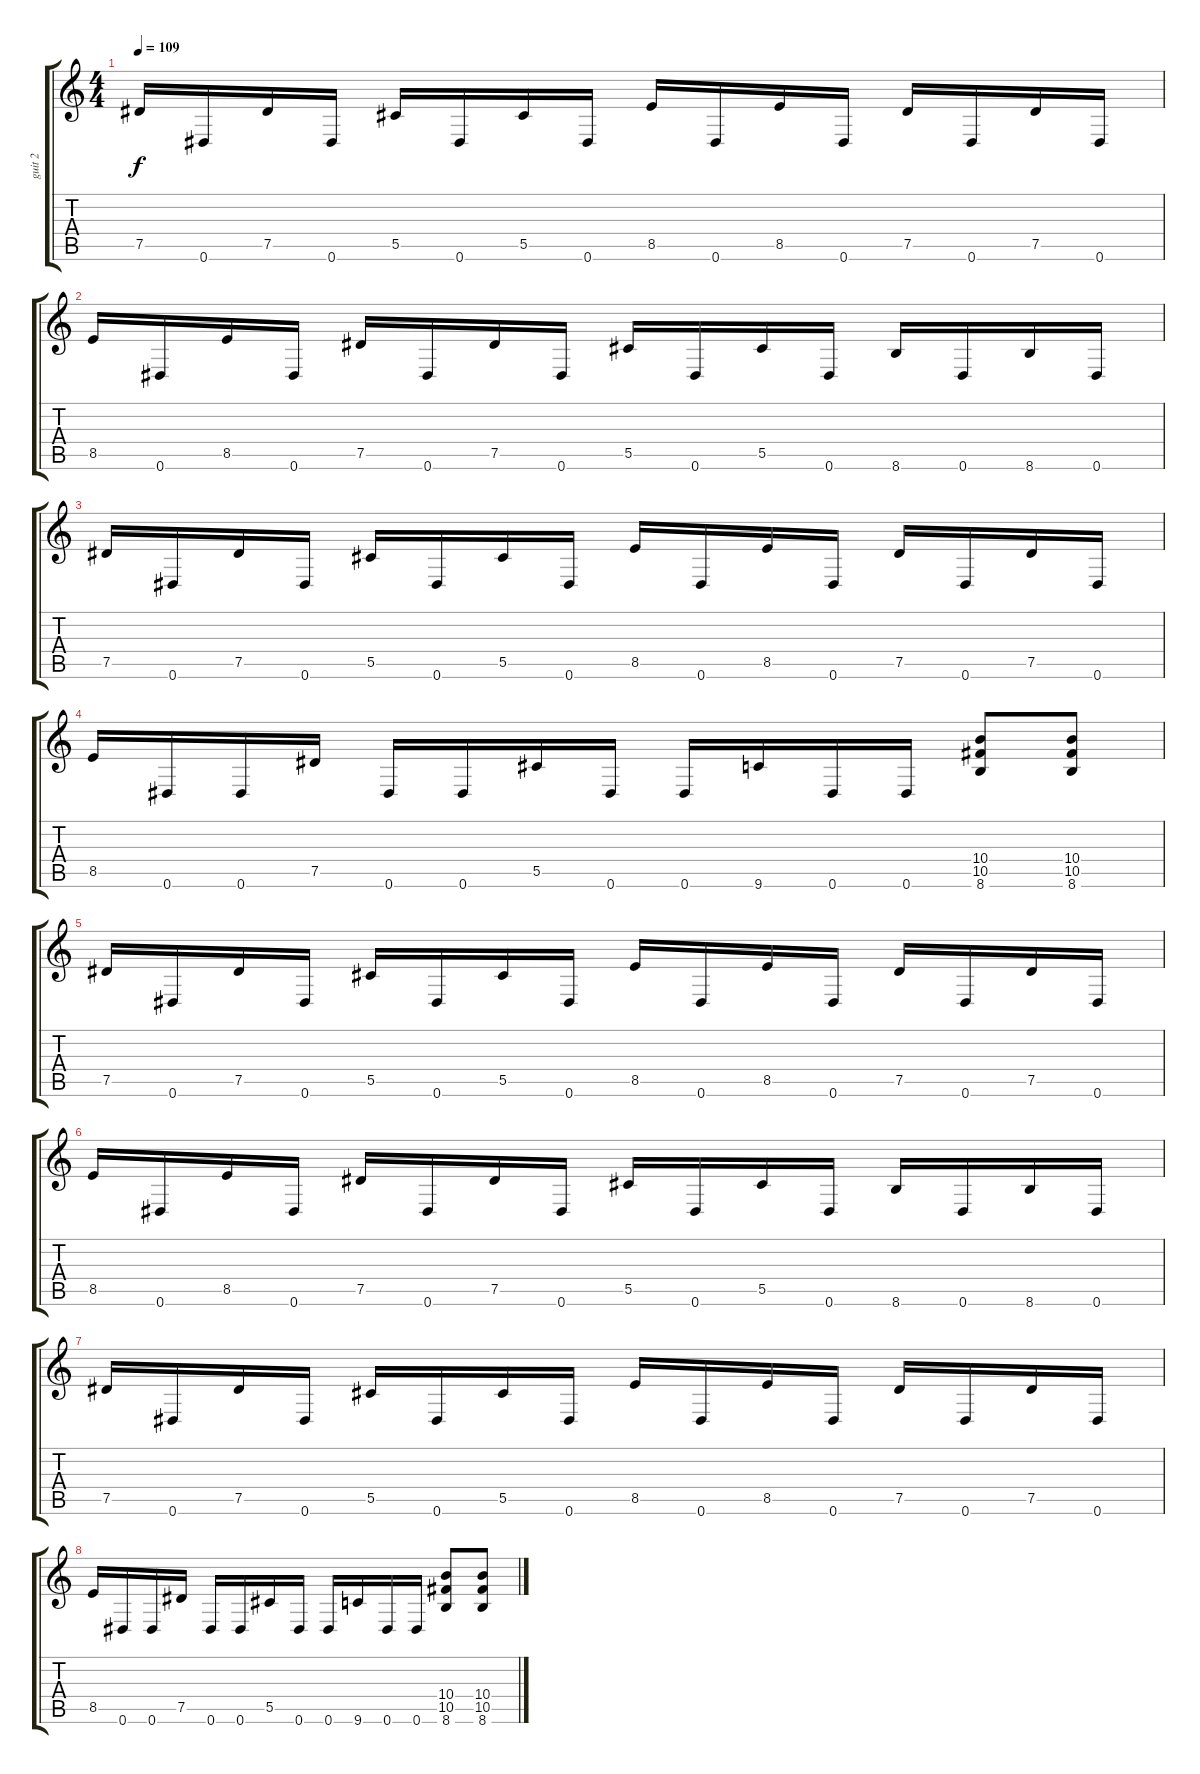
\track ("guit 2" "guit 2") {instrument distortionguitar}
\staff {score tabs}
\tuning (Eb4 Bb3 Gb3 Db3 Ab2 Eb2) {hide}
\ts (4 4)
\tempo 109
\clef g2
\ks c
7.5.16{dy f} 0.6.16 7.5.16 0.6.16 5.5.16 0.6.16 5.5.16 0.6.16 8.5.16 0.6.16 8.5.16 0.6.16 7.5.16 0.6.16 7.5.16 0.6.16 |
8.5.16 0.6.16 8.5.16 0.6.16 7.5.16 0.6.16 7.5.16 0.6.16 5.5.16 0.6.16 5.5.16 0.6.16 8.6.16 0.6.16 8.6.16 0.6.16 |
7.5.16 0.6.16 7.5.16 0.6.16 5.5.16 0.6.16 5.5.16 0.6.16 8.5.16 0.6.16 8.5.16 0.6.16 7.5.16 0.6.16 7.5.16 0.6.16 |
8.5.16 0.6.16 0.6.16 7.5.16 0.6.16 0.6.16 5.5.16 0.6.16 0.6.16 9.6.16 0.6.16 0.6.16 (10.4 10.5 8.6).8 (10.4 10.5 8.6).8 |
7.5.16 0.6.16 7.5.16 0.6.16 5.5.16 0.6.16 5.5.16 0.6.16 8.5.16 0.6.16 8.5.16 0.6.16 7.5.16 0.6.16 7.5.16 0.6.16 |
8.5.16 0.6.16 8.5.16 0.6.16 7.5.16 0.6.16 7.5.16 0.6.16 5.5.16 0.6.16 5.5.16 0.6.16 8.6.16 0.6.16 8.6.16 0.6.16 |
7.5.16 0.6.16 7.5.16 0.6.16 5.5.16 0.6.16 5.5.16 0.6.16 8.5.16 0.6.16 8.5.16 0.6.16 7.5.16 0.6.16 7.5.16 0.6.16 |
8.5.16 0.6.16 0.6.16 7.5.16 0.6.16 0.6.16 5.5.16 0.6.16 0.6.16 9.6.16 0.6.16 0.6.16 (10.4 10.5 8.6).8 (10.4 10.5 8.6).8
